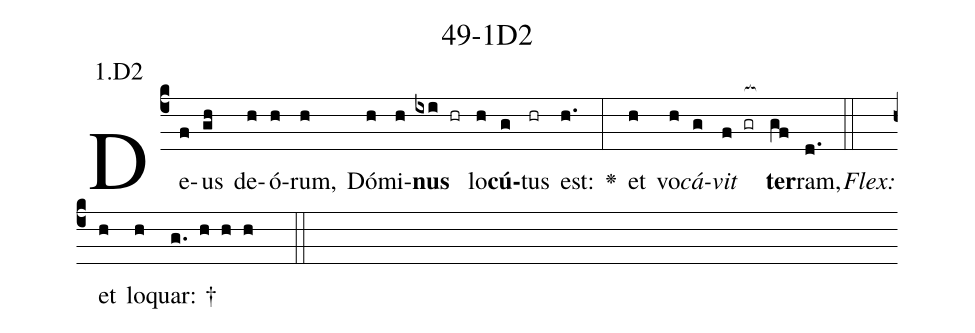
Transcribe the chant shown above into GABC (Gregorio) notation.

name: 49-1D2;
annotation: 1.D2;
%%
(c4)De(f)us(gh) de(h)ó(h)rum,(h) Dó(h)mi(h)<b>nus</b>(ixi hr) lo(h)<b>cú</b>(g)tus(hr) est:(h.) <v>\greheightstar</v>(:) et(h) vo(h)<i>cá</i>(g)<i>vit</i>(f gr[ocb:1{]) <b>ter</b>(gf[ocb:0}])ram,(d.) (::)
<i>Flex:</i>()  et(h) lo(h)quar: †(g. h h h  ::)

%E(h) u(h) o(g) u(f) a(gf) e.(d.) (::)
